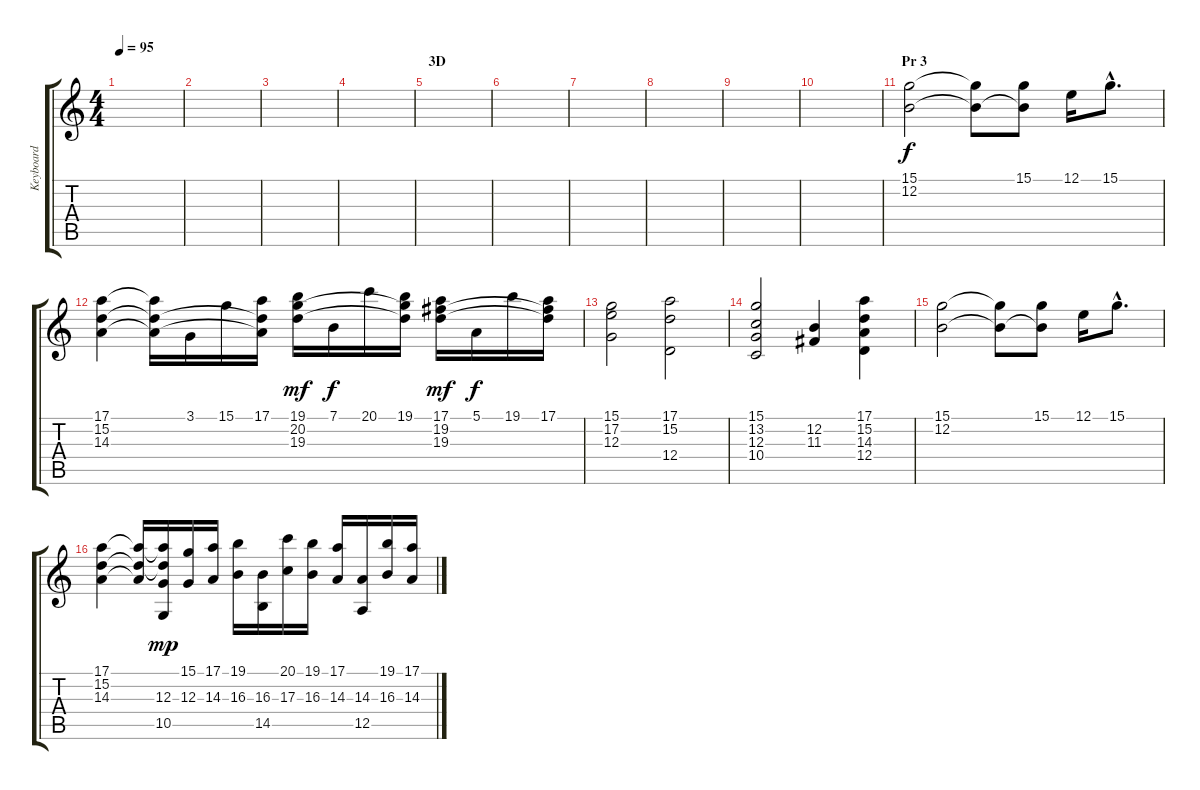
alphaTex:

\track ("Keyboard" "Keyboard") {instrument stringensemble1}
\staff {score tabs}
\tuning (E4 B3 G3 D3 A2 E2) {hide}
\ts (4 4)
\tempo 95
\clef g2
\ks c
|
|
|
|
\section ("" "3D")
|
|
|
|
|
|
\section ("" "Pr 3")
(15.1 12.2).2 (15.1{t} 12.2{t}).8 (15.1 12.2{t}).8 12.1.16 15.1{hac}.8{d} |
(17.1 15.2 14.3).4 (17.1{t} 15.2{t} 14.3{t}).16 3.1.16 15.1.16 (17.1 15.2{t} 14.3{t}).16 (19.1 20.2 19.3).16{dy mf} 7.1.16{dy f} 20.1.16 (19.1 20.2{t} 19.3{t}).16 (17.1 19.2 19.3).16{dy mf} 5.1.16{dy f} 19.1.16 (17.1 19.2{t} 19.3{t}).16 |
(15.1 17.2 12.3).2 (17.1 15.2 12.4).2 |
(15.1 13.2 12.3 10.4).2 (12.2 11.3).4 (17.1 15.2 14.3 12.4).4 |
(15.1 12.2).2 (15.1{t} 12.2{t}).8 (15.1 12.2{t}).8 12.1.16 15.1{hac}.8{d} |
(17.1 15.2 14.3).4 (17.1{t} 15.2{t} 14.3{t}).16 (17.1{t} 15.2{t} 12.3 10.5).16{dy mp} (15.1 12.3).16 (17.1 14.3).16 (19.1 16.3).16 (16.3 14.5).16 (20.1 17.3).16 (19.1 16.3).16 (17.1 14.3).16 (14.3 12.5).16 (19.1 16.3).16 (17.1 14.3).16
